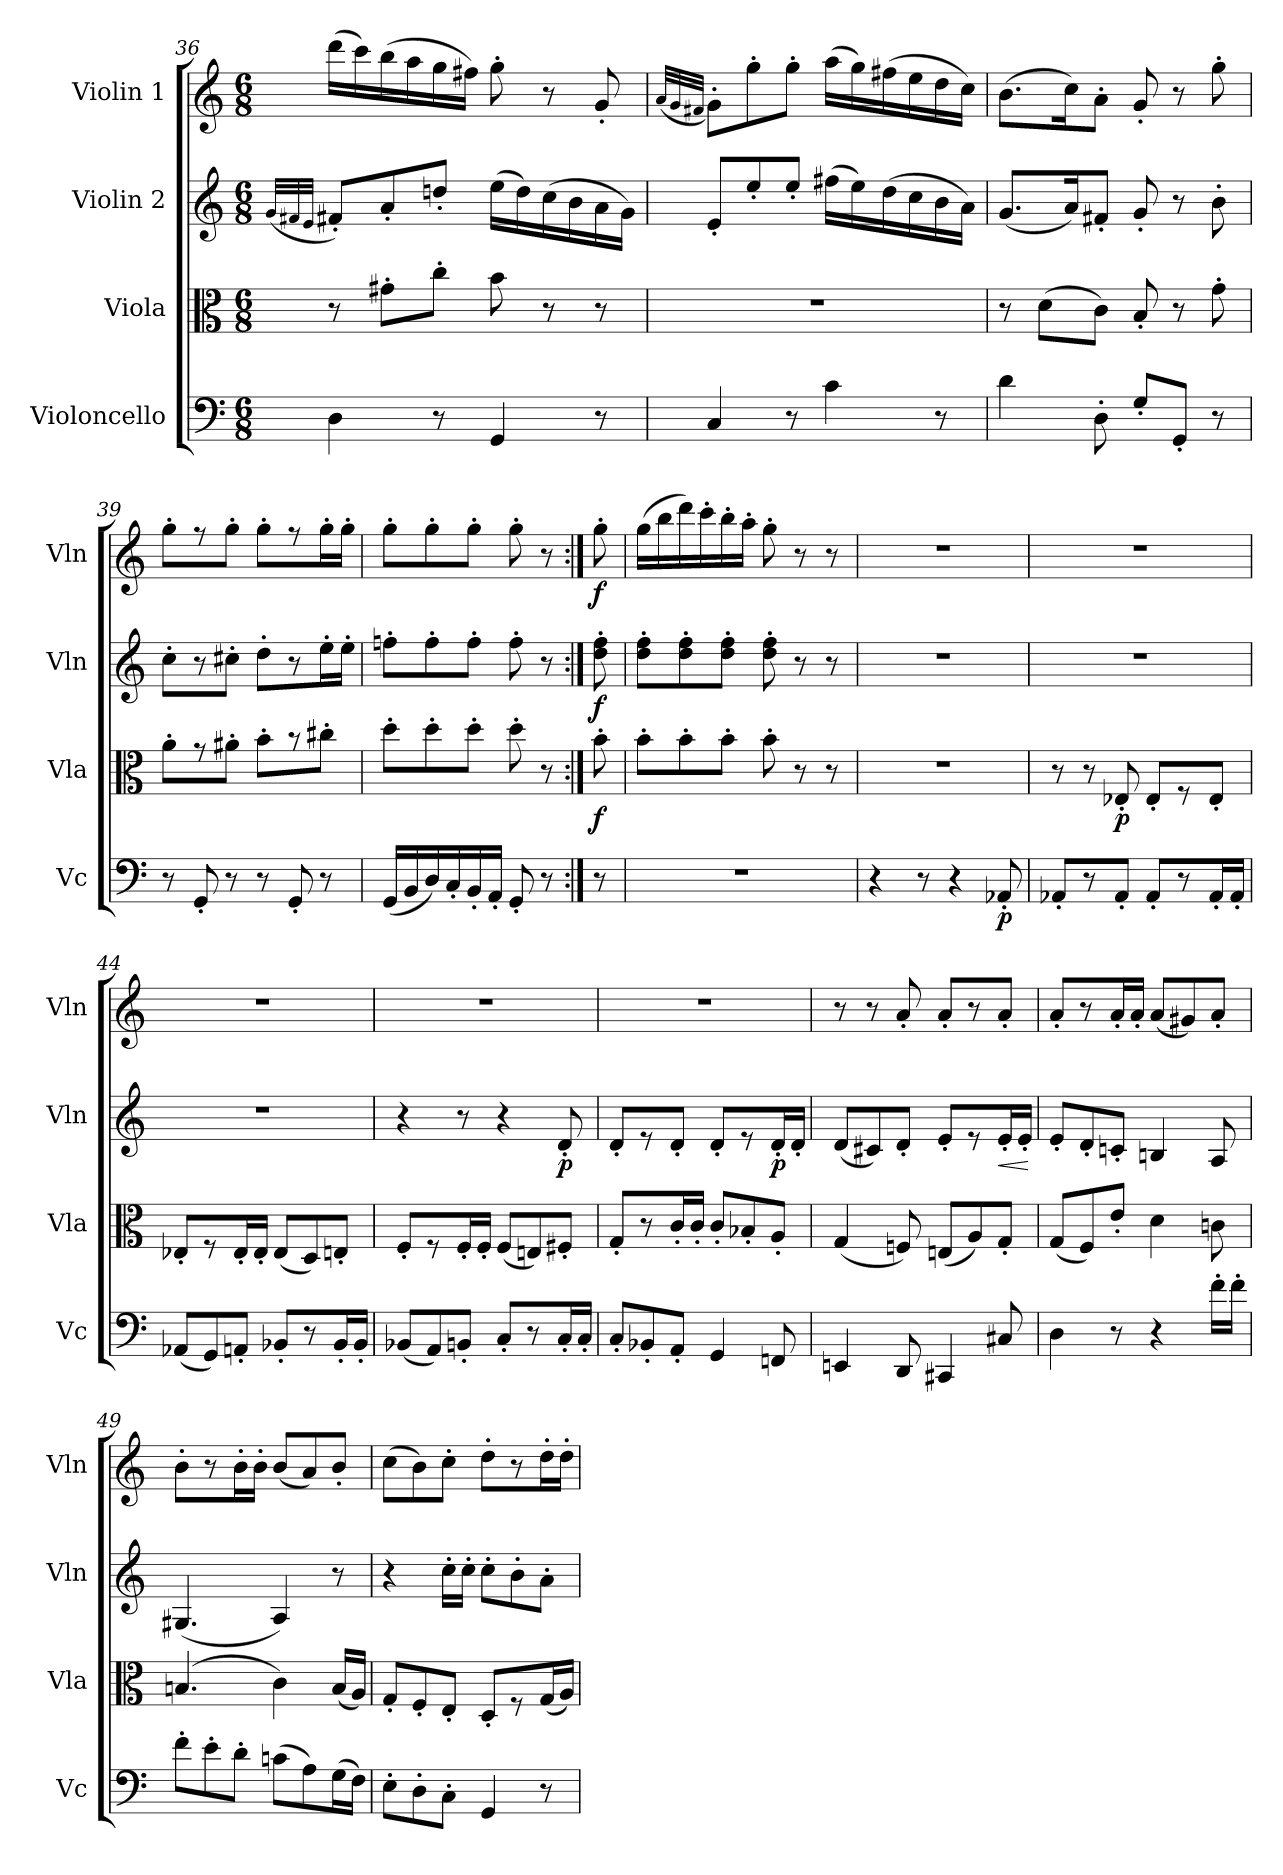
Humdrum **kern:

**kern	**dynam	**kern	**dynam	**kern	**dynam	**kern	**dynam
*part4	*part4	*part3	*part3	*part2	*part2	*part1	*part1
*staff4	*staff4	*staff3	*staff3	*staff2	*staff2	*staff1	*staff1
*I"Violoncello	*	*I"Viola	*	*I"Violin 2	*	*I"Violin 1	*
*I'Vc	*	*I'Vla	*	*I'Vln	*	*I'Vln	*
!!LO:LB:g=z
*clefF4	*	*clefC3	*	*clefG2	*	*clefG2	*
*k[]	*	*k[]	*	*k[]	*	*k[]	*
*M6/8	*	*M6/8	*	*M6/8	*	*M6/8	*
=36	=36	=36	=36	=36	=36	=36	=36
.	.	.	.	(32qg/LLL	.	.	.
.	.	.	.	32qf#X/	.	.	.
.	.	.	.	32qe/JJJ	.	.	.
4D\	.	8r	.	8f#X'/L)	.	(16ddd\LL	.
.	.	.	.	.	.	16ccc\)	.
.	.	8g#X'\L	.	8a'/	.	(16bb\	.
.	.	.	.	.	.	16aa\	.
8r	.	8cc'\J	.	8ddn'/J	.	16gg\	.
.	.	.	.	.	.	16ff#X\JJ)	.
4GG/	.	8b\	.	(16ee\LL	.	8gg'\	.
.	.	.	.	16dd\)	.	.	.
.	.	8r	.	(16cc\	.	8r	.
.	.	.	.	16b\	.	.	.
8r	.	8r	.	16a\	.	8g'/	.
.	.	.	.	16g\JJ)	.	.	.
=37	=37	=37	=37	=37	=37	=37	=37
.	.	.	.	.	.	(32qa/LLL	.
.	.	.	.	.	.	32qg/	.
.	.	.	.	.	.	32qf#X/JJJ	.
4C/	.	2.r	.	8e'/L	.	8g'\L)	.
.	.	.	.	8ee'/	.	8gg'\	.
8r	.	.	.	8ee'/J	.	8gg'\J	.
4c\	.	.	.	(16ff#X\LL	.	(16aa\LL	.
.	.	.	.	16ee\)	.	16gg\)	.
.	.	.	.	(16dd\	.	(16ff#X\	.
.	.	.	.	16cc\	.	16ee\	.
8r	.	.	.	16b\	.	16dd\	.
.	.	.	.	16a\JJ)	.	16cc\JJ)	.
=38	=38	=38	=38	=38	=38	=38	=38
4d\	.	8r	.	(8.g/L	.	(8.b\L	.
.	.	(8d\L	.	.	.	.	.
.	.	.	.	16a/K)	.	16cc\K)	.
8D'\	.	8c\J)	.	8f#X'/J	.	8a'\J	.
8G'/L	.	8B'/	.	8g'/	.	8g'/	.
8GG'/J	.	8r	.	8r	.	8r	.
8r	.	8g'\	.	8b'\	.	8gg'\	.
!!LO:PB:g=z
=39	=39	=39	=39	=39	=39	=39	=39
8r	.	8a'\L	.	8cc'\L	.	8gg'\L	.
8GG'/	.	8r	.	8r	.	8r	.
8r	.	8a#X'\J	.	8cc#X'\J	.	8gg'\J	.
8r	.	8b'\L	.	8dd'\L	.	8gg'\L	.
8GG'/	.	8r	.	8r	.	8r	.
8r	.	8cc#X'\J	.	16ee'\L	.	16gg'\L	.
.	.	.	.	16ee'\JJ	.	16gg'\JJ	.
=40	=40	=40	=40	=40	=40	=40	=40
(16GG/LL	.	8dd'\L	.	8ffn'\L	.	8gg'\L	.
16BB/	.	.	.	.	.	.	.
16D/)	.	8dd'\	.	8ff'\	.	8gg'\	.
16C'/	.	.	.	.	.	.	.
16BB'/	.	8dd'\J	.	8ff'\J	.	8gg'\J	.
16AA'/JJ	.	.	.	.	.	.	.
8GG'/	.	8dd'\	.	8ff'\	.	8gg'\	.
8r	.	8r	.	8r	.	8r	.
!!LO:LB:g=z
=40X1:|!	=40X1:|!	=40X1:|!	=40X1:|!	=40X1:|!	=40X1:|!	=40X1:|!	=40X1:|!
!	!	!	!LO:DY:b	!	!LO:DY:b	!	!LO:DY:b
8r	.	8b'\	f	8dd\' 8ff\'	f	8gg'\	f
=41	=41	=41	=41	=41	=41	=41	=41
2.r	.	8b'\L	.	8dd\' 8ff\'L	.	(16gg\LL	.
.	.	.	.	.	.	16bb\	.
.	.	8b'\	.	8dd\' 8ff\'	.	16ddd\)	.
.	.	.	.	.	.	16ccc'\	.
.	.	8b'\J	.	8dd\' 8ff\'J	.	16bb'\	.
.	.	.	.	.	.	16aa'\JJ	.
.	.	8b'\	.	8dd\' 8ff\'	.	8gg'\	.
.	.	8r	.	8r	.	8r	.
.	.	8r	.	8r	.	8r	.
=42	=42	=42	=42	=42	=42	=42	=42
4r	.	2.r	.	2.r	.	2.r	.
8r	.	.	.	.	.	.	.
4r	.	.	.	.	.	.	.
!	!LO:DY:b	!	!	!	!	!	!
8AA-X'/	p	.	.	.	.	.	.
=43	=43	=43	=43	=43	=43	=43	=43
8AA-X'/L	.	8r	.	2.r	.	2.r	.
8r	.	8r	.	.	.	.	.
!	!	!	!LO:DY:b	!	!	!	!
8AA-'/J	.	8E-X'/	p	.	.	.	.
8AA-'/L	.	8E-'/L	.	.	.	.	.
8r	.	8r	.	.	.	.	.
16AA-'/L	.	8E-'/J	.	.	.	.	.
16AA-'/JJ	.	.	.	.	.	.	.
=44	=44	=44	=44	=44	=44	=44	=44
(8AA-X/L	.	8E-X'/L	.	2.r	.	2.r	.
8GG/)	.	8r	.	.	.	.	.
8AAn'/J	.	16E-'/L	.	.	.	.	.
.	.	16E-'/JJ	.	.	.	.	.
8BB-X'/L	.	(8E-/L	.	.	.	.	.
8r	.	8D/)	.	.	.	.	.
16BB-'/L	.	8En'/J	.	.	.	.	.
16BB-'/JJ	.	.	.	.	.	.	.
!!LO:LB:g=z
=45	=45	=45	=45	=45	=45	=45	=45
(8BB-X/L	.	8F'/L	.	4r	.	2.r	.
8AA/)	.	8r	.	.	.	.	.
8BBn'/J	.	16F'/L	.	8r	.	.	.
.	.	16F'/JJ	.	.	.	.	.
8C'/L	.	(8F/L	.	4r	.	.	.
8r	.	8En/)	.	.	.	.	.
!	!	!	!	!	!LO:DY:b	!	!
16C'/L	.	8F#X'/J	.	8d'/	p	.	.
16C'/JJ	.	.	.	.	.	.	.
!!LO:LB:g=z
=46	=46	=46	=46	=46	=46	=46	=46
8C'/L	.	8G'/L	.	8d'/L	.	2.r	.
8BB-X'/	.	8r	.	8r	.	.	.
8AA'/J	.	16c'/L	.	8d'/J	.	.	.
.	.	16c'/JJ	.	.	.	.	.
4GG/	.	8c'/L	.	8d'/L	.	.	.
.	.	8B-X'/	.	8r	.	.	.
!	!	!	!	!	!LO:DY:b	!	!
8FFn/	.	8A'/J	.	16d'/L	p	.	.
.	.	.	.	16d'/JJ	.	.	.
=47	=47	=47	=47	=47	=47	=47	=47
4EEn/	.	(4G/	.	(8d/L	.	8r	.
.	.	.	.	8c#X/)	.	8r	.
8DD/	.	8Fn/)	.	8d'/J	.	8a'/	.
4CC#X/	.	(8En/L	.	8e'/L	.	8a'/L	.
.	.	8A/)	.	8r	.	8r	.
!	!	!	!	!	!LO:HP:b	!	!
8C#X/	.	8G'/J	.	16e'/L	<	8a'/J	.
.	.	.	.	16e'/JJ	.	.	.
.	.	.	.	.	[	.	.
=48	=48	=48	=48	=48	=48	=48	=48
4D\	.	(8G/L	.	8e'/L	.	8a'/L	.
.	.	8F/)	.	8d'/	.	8r	.
8r	.	8e'/J	.	8cn'/J	.	16a'/L	.
.	.	.	.	.	.	16a'/JJ	.
4r	.	4d\	.	4Bn/	.	(8a/L	.
.	.	.	.	.	.	8g#X/)	.
16f'\LL	.	8cn\	.	8A/	.	8a'/J	.
16f'\JJ	.	.	.	.	.	.	.
=49	=49	=49	=49	=49	=49	=49	=49
8f'\L	.	(4.Bn/	.	(4.G#X/	.	8b'\L	.
8e'\	.	.	.	.	.	8r	.
8d'\J	.	.	.	.	.	16b'\L	.
.	.	.	.	.	.	16b'\JJ	.
(8cn\L	.	4c\)	.	4A/)	.	(8b/L	.
8A\)	.	.	.	.	.	8a/)	.
(16G\L	.	(16B/LL	.	8r	.	8b'/J	.
16F\JJ)	.	16A/JJ)	.	.	.	.	.
!!LO:PB:g=z
=50	=50	=50	=50	=50	=50	=50	=50
8E'\L	.	8G'/L	.	4r	.	(8cc\L	.
8D'\	.	8F'/	.	.	.	8b\)	.
8C'\J	.	8E'/J	.	16cc'\LL	.	8cc'\J	.
.	.	.	.	16cc'\JJ	.	.	.
4GG/	.	8D'/L	.	8cc'\L	.	8dd'\L	.
.	.	8r	.	8b'\	.	8r	.
8r	.	(16G/L	.	8a'\J	.	16dd'\L	.
.	.	16A/JJ)	.	.	.	16dd'\JJ	.
=	=	=	=	=	=	=	=
*-	*-	*-	*-	*-	*-	*-	*-
